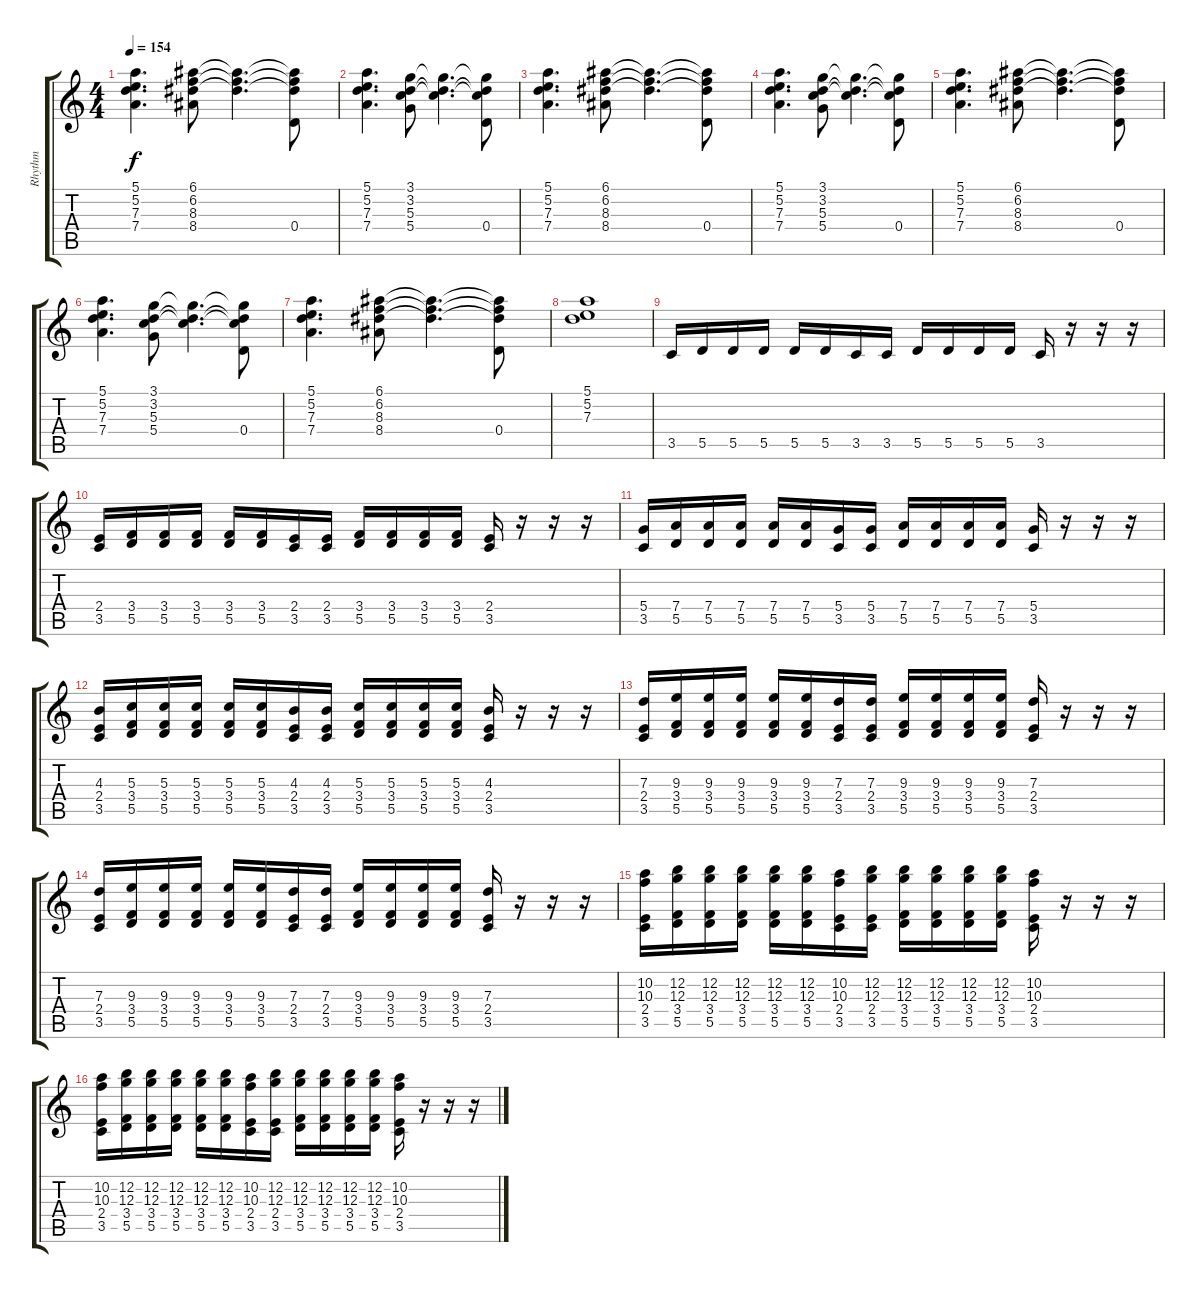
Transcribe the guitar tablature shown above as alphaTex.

\track ("Rhythm" "Rhythm") {instrument electricguitarjazz}
\staff {score tabs}
\tuning (E4 B3 G3 D3 A2 E2) {hide}
\ts (4 4)
\tempo 154
\clef g2
\ks c
(5.1 5.2 7.3 7.4).4{d dy f} (6.1 6.2 8.3 8.4).8 (6.1{t} 6.2{t} 8.3{t}).4{d} (6.1{t} 6.2{t} 8.3{t} 0.4).8 |
(5.1 5.2 7.3 7.4).4{d} (3.1 3.2 5.3 5.4).8 (3.1{t} 3.2{t} 5.3{t}).4{d} (3.1{t} 3.2{t} 5.3{t} 0.4).8 |
(5.1 5.2 7.3 7.4).4{d} (6.1 6.2 8.3 8.4).8 (6.1{t} 6.2{t} 8.3{t}).4{d} (6.1{t} 6.2{t} 8.3{t} 0.4).8 |
(5.1 5.2 7.3 7.4).4{d} (3.1 3.2 5.3 5.4).8 (3.1{t} 3.2{t} 5.3{t}).4{d} (3.1{t} 3.2{t} 5.3{t} 0.4).8 |
(5.1 5.2 7.3 7.4).4{d} (6.1 6.2 8.3 8.4).8 (6.1{t} 6.2{t} 8.3{t}).4{d} (6.1{t} 6.2{t} 8.3{t} 0.4).8 |
(5.1 5.2 7.3 7.4).4{d} (3.1 3.2 5.3 5.4).8 (3.1{t} 3.2{t} 5.3{t}).4{d} (3.1{t} 3.2{t} 5.3{t} 0.4).8 |
(5.1 5.2 7.3 7.4).4{d} (6.1 6.2 8.3 8.4).8 (6.1{t} 6.2{t} 8.3{t}).4{d} (6.1{t} 6.2{t} 8.3{t} 0.4).8 |
(5.1 5.2 7.3).1 |
3.5.16{instrument distortionguitar} 5.5.16 5.5.16 5.5.16 5.5.16 5.5.16 3.5.16 3.5.16 5.5.16 5.5.16 5.5.16 5.5.16 3.5.16 r.16 r.16 r.16 |
(2.4 3.5).16{instrument distortionguitar} (3.4 5.5).16 (3.4 5.5).16 (3.4 5.5).16 (3.4 5.5).16 (3.4 5.5).16 (2.4 3.5).16 (2.4 3.5).16 (3.4 5.5).16 (3.4 5.5).16 (3.4 5.5).16 (3.4 5.5).16 (2.4 3.5).16 r.16 r.16 r.16 |
(5.4 3.5).16{instrument distortionguitar} (7.4 5.5).16 (7.4 5.5).16 (7.4 5.5).16 (7.4 5.5).16 (7.4 5.5).16 (5.4 3.5).16 (5.4 3.5).16 (7.4 5.5).16 (7.4 5.5).16 (7.4 5.5).16 (7.4 5.5).16 (5.4 3.5).16 r.16 r.16 r.16 |
(4.3 2.4 3.5).16{instrument distortionguitar} (5.3 3.4 5.5).16 (5.3 3.4 5.5).16 (5.3 3.4 5.5).16 (5.3 3.4 5.5).16 (5.3 3.4 5.5).16 (4.3 2.4 3.5).16 (4.3 2.4 3.5).16 (5.3 3.4 5.5).16 (5.3 3.4 5.5).16 (5.3 3.4 5.5).16 (5.3 3.4 5.5).16 (4.3 2.4 3.5).16 r.16 r.16 r.16 |
(7.3 2.4 3.5).16{instrument distortionguitar} (9.3 3.4 5.5).16 (9.3 3.4 5.5).16 (9.3 3.4 5.5).16 (9.3 3.4 5.5).16 (9.3 3.4 5.5).16 (7.3 2.4 3.5).16 (7.3 2.4 3.5).16 (9.3 3.4 5.5).16 (9.3 3.4 5.5).16 (9.3 3.4 5.5).16 (9.3 3.4 5.5).16 (7.3 2.4 3.5).16 r.16 r.16 r.16 |
(7.3 2.4 3.5).16{instrument distortionguitar} (9.3 3.4 5.5).16 (9.3 3.4 5.5).16 (9.3 3.4 5.5).16 (9.3 3.4 5.5).16 (9.3 3.4 5.5).16 (7.3 2.4 3.5).16 (7.3 2.4 3.5).16 (9.3 3.4 5.5).16 (9.3 3.4 5.5).16 (9.3 3.4 5.5).16 (9.3 3.4 5.5).16 (7.3 2.4 3.5).16 r.16 r.16 r.16 |
(10.2 10.3 2.4 3.5).16{instrument distortionguitar} (12.2 12.3 3.4 5.5).16 (12.2 12.3 3.4 5.5).16 (12.2 12.3 3.4 5.5).16 (12.2 12.3 3.4 5.5).16 (12.2 12.3 3.4 5.5).16 (10.2 10.3 2.4 3.5).16 (12.2 12.3 2.4 3.5).16 (12.2 12.3 3.4 5.5).16 (12.2 12.3 3.4 5.5).16 (12.2 12.3 3.4 5.5).16 (12.2 12.3 3.4 5.5).16 (10.2 10.3 2.4 3.5).16 r.16 r.16 r.16 |
(10.2 10.3 2.4 3.5).16{instrument distortionguitar} (12.2 12.3 3.4 5.5).16 (12.2 12.3 3.4 5.5).16 (12.2 12.3 3.4 5.5).16 (12.2 12.3 3.4 5.5).16 (12.2 12.3 3.4 5.5).16 (10.2 10.3 2.4 3.5).16 (12.2 12.3 2.4 3.5).16 (12.2 12.3 3.4 5.5).16 (12.2 12.3 3.4 5.5).16 (12.2 12.3 3.4 5.5).16 (12.2 12.3 3.4 5.5).16 (10.2 10.3 2.4 3.5).16 r.16 r.16 r.16
